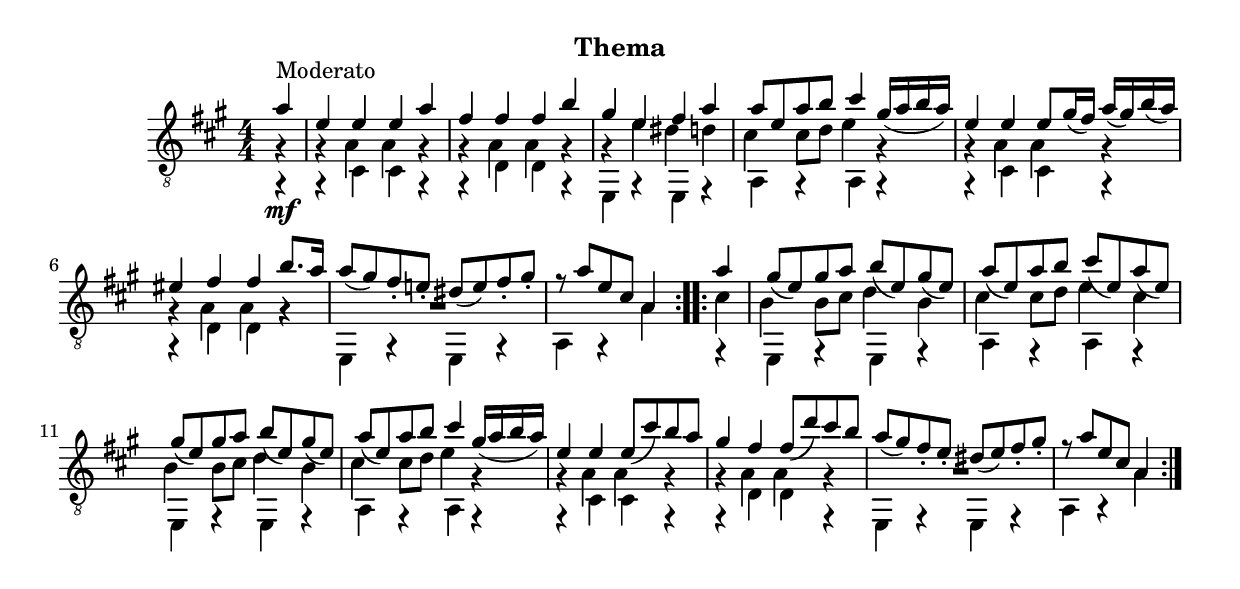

upperVoice = \relative c'' {
  \voiceOne
  \slurDown
  \repeat volta 2 {
    \partial 4 { a4^\markup{"Moderato"} | }
    e4 e e a |
    fis4 fis fis b |
    gis4 e fis a |
    a8 e a b cis4 gis16( a b a) |

    e4 e e8 gis16( fis) a( gis) b( a) |
    eis4 fis fis b8. a16 |
    a8( gis) fis_.\2 e!_.\2 dis( e\2) fis_. gis_. |
    r8 a\1 e\2 cis\3 a4\4
  }
  \repeat volta 2 {
    a'4 |
    gis8( e) gis a b( e,) gis( e) |

    a8( e) a b cis( e,) a( e) |
    gis8( e) gis a b( e,) gis( e) |
    a8( e) a b cis4 gis16( a b a) |
    e4 e e8( cis') b a |
    gis4\1 fis fis8( d') cis b |
    \barNumberCheck #15
    a8( gis) fis_.\2 e_.\2 dis( e\2) fis_. gis_. |
    r8 a\1 e\2 cis\3 a4\4
  }
}

lowerVoice = \relative c {
  \voiceTwo
  \repeat volta 2 {
    \partial 4 { g4\rest_\mf | }
    g4\rest cis cis g\rest |
    g4\rest d' d g,\rest |
    e4 r e r |
    a4 g\rest a g\rest |

    g4\rest cis cis g4\rest |
    g4\rest d' d g4\rest |
    e,4 g\rest e g\rest |
    a4 g\rest a'\4
  }
  \repeat volta 2 {
    f,4\rest |
    e4 f\rest e f\rest |

    a4 f\rest a f\rest |
    e4 f\rest e f\rest |
    a4 f\rest a f\rest |
    f4\rest cis' cis f,\rest |

    f4\rest d' d f,\rest |
    e4 f\rest e f\rest |
    a4 a\rest a'\4
  }
}

middleVoice = \relative c' {
  \voiceThree
  \stemDown
  \repeat volta 2 {
    \partial 4 { g4\rest | }
    g4\rest a a g\rest |
    g4\rest a a g\rest |
    g4\rest e' dis d |
    cis4 cis8 d e4 g,\rest |
    \barNumberCheck #5
    g4\rest a a g4\rest |
    g4\rest a a g4\rest |
    \override MultiMeasureRest #'staff-position = #-2
    R1
    s4*3
  }
  \repeat volta 2 {
    cis4\3 |
    b4 b8\3 cis\3 d4\3 b |
    \barNumberCheck #10
    cis4\3 cis8\3 d\3 e4\2 cis\3 |
    b4 b8\3 cis\3 d4\3 b\3 |
    cis4\3 cis8\3 d\3 e4 g,\rest |
    g4\rest a a g\rest |

    g4\rest a a g\rest |
    R1 |
    s2.
  }
}

\bookpart {
  \header {
    subtitle = "Thema"
  }
  \score {
    <<
      \new Staff = "Guitar"
      <<
	\set Staff.midiInstrument = #"acoustic guitar (nylon)"
	\clef "treble_8"
	\key a \major \numericTimeSignature
	\mergeDifferentlyHeadedOn
	\mergeDifferentlyDottedOn
	\context Voice = "upperVoice" \upperVoice
	\context Voice = "lowerVoice" \lowerVoice
	\context Voice = "middleVoice" \middleVoice
      >>
%{
      \new TabStaff = "guitar tab"
      <<
	\clef moderntab
	\context TabVoice = "upperVoice" \upperVoice
	\context TabVoice = "lowerVoice" \lowerVoice
	\context TabVoice = "middleVoice" \middleVoice
      >>
%}
    >>
    \layout {
      % remove string numberings since we have developed a tablature
      \override Voice.StringNumber #'stencil = ##f
    }
    \midi {
      % don't double up if using tabs
      \context {
	\TabStaff
	\remove "Staff_performer"
      }
      \context {
	\Score
	tempoWholesPerMinute = #(ly:make-moment 110 4)
      }
    }
  }
}
